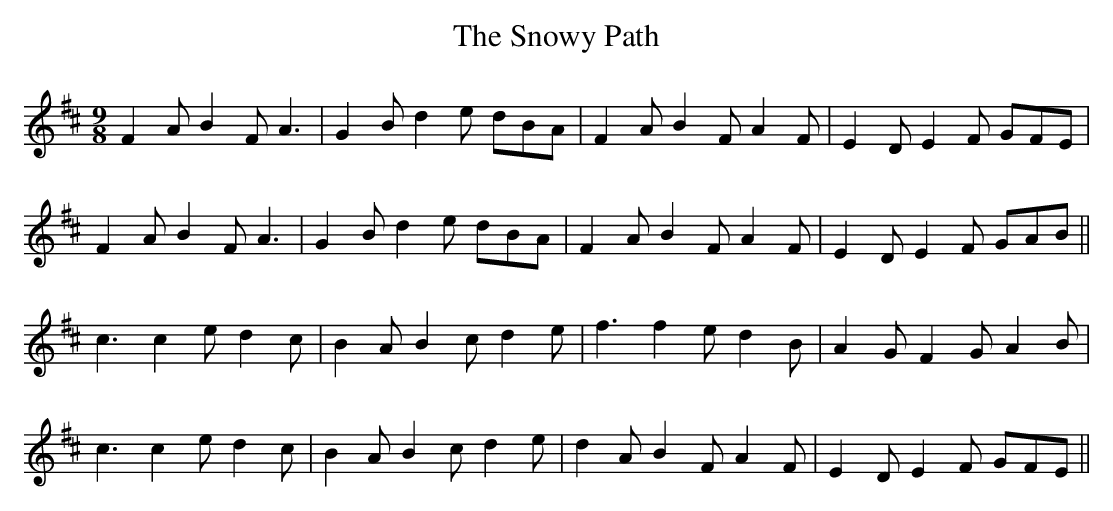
X:1
T: The Snowy Path
M: 9/8
L: 1/8
K: Dmaj
F2A B2F A3|G2B d2e dBA|F2A B2F A2F|E2D E2F GFE|
F2A B2F A3|G2B d2e dBA|F2A B2F A2F|E2D E2F GAB||
c3 c2e d2c|B2A B2c d2e|f3 f2e d2B|A2G F2G A2B|
c3 c2e d2c|B2A B2c d2e|d2A B2F A2F|E2D E2F GFE||
